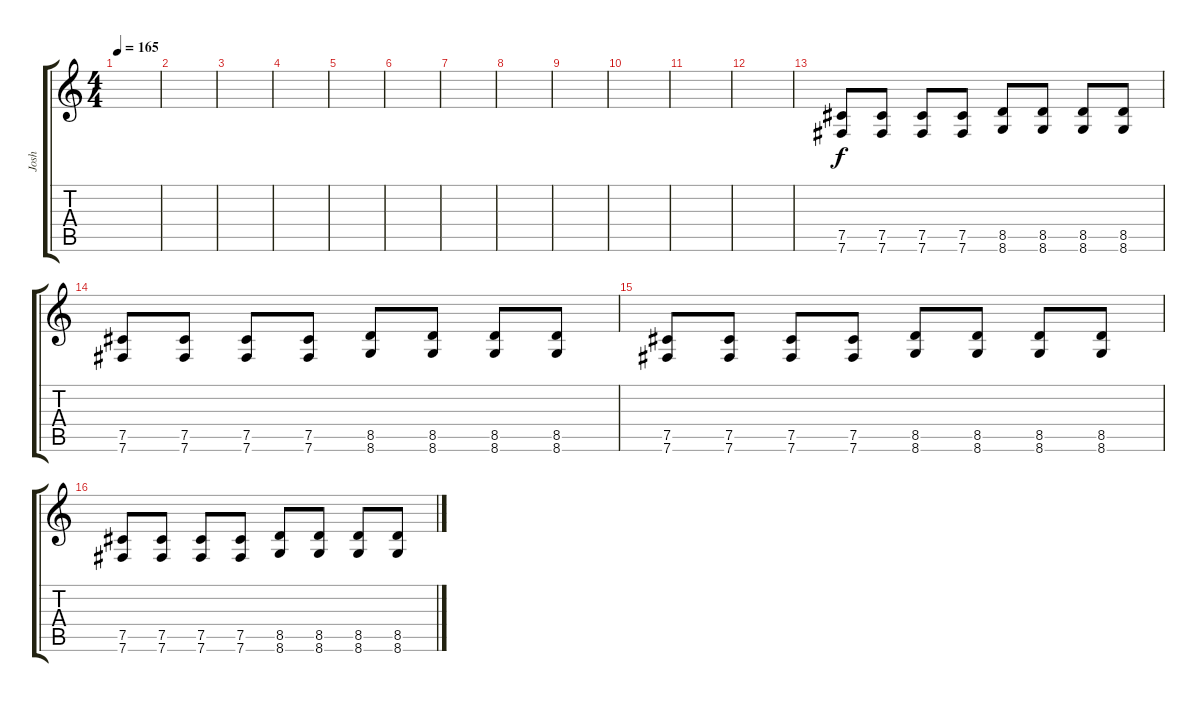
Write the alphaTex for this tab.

\track ("Josh" "Josh") {instrument overdrivenguitar}
\staff {score tabs}
\tuning (Db4 Ab3 E3 B2 Gb2 B1) {hide}
\ts (4 4)
\tempo 165
\clef g2
\ks c
|
|
|
|
|
|
|
|
|
|
|
|
(7.5 7.6).8{volume 11 balance 0 instrument overdrivenguitar} (7.5 7.6).8 (7.5 7.6).8 (7.5 7.6).8 (8.5 8.6).8 (8.5 8.6).8 (8.5 8.6).8 (8.5 8.6).8 |
(7.5 7.6).8 (7.5 7.6).8 (7.5 7.6).8 (7.5 7.6).8 (8.5 8.6).8 (8.5 8.6).8 (8.5 8.6).8 (8.5 8.6).8 |
(7.5 7.6).8 (7.5 7.6).8 (7.5 7.6).8 (7.5 7.6).8 (8.5 8.6).8 (8.5 8.6).8 (8.5 8.6).8 (8.5 8.6).8 |
(7.5 7.6).8 (7.5 7.6).8 (7.5 7.6).8 (7.5 7.6).8 (8.5 8.6).8 (8.5 8.6).8 (8.5 8.6).8 (8.5 8.6).8
